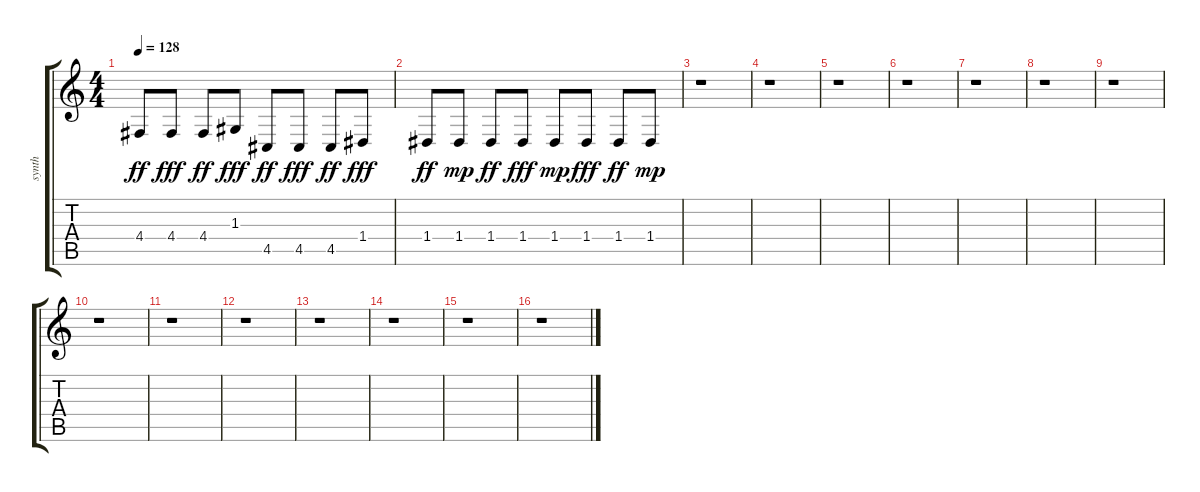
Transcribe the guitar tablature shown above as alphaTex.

\track ("synth" "synth") {instrument lead2sawtooth}
\staff {score tabs}
\tuning (E4 B3 G3 D3 A2 E2) {hide}
\ts (4 4)
\tempo 128
\clef g2
\ks c
4.4.8{dy ff} 4.4.8{dy fff} 4.4.8{dy ff} 1.3.8{dy fff} 4.5.8{dy ff} 4.5.8{dy fff} 4.5.8{dy ff} 1.4.8{dy fff} |
1.4.8{dy ff} 1.4.8{dy mp} 1.4.8{dy ff} 1.4.8{dy fff} 1.4.8{dy mp} 1.4.8{dy fff} 1.4.8{dy ff} 1.4.8{dy mp} |
r.1 |
r.1 |
r.1 |
r.1 |
r.1 |
r.1 |
r.1 |
r.1 |
r.1 |
r.1 |
r.1 |
r.1 |
r.1 |
r.1
